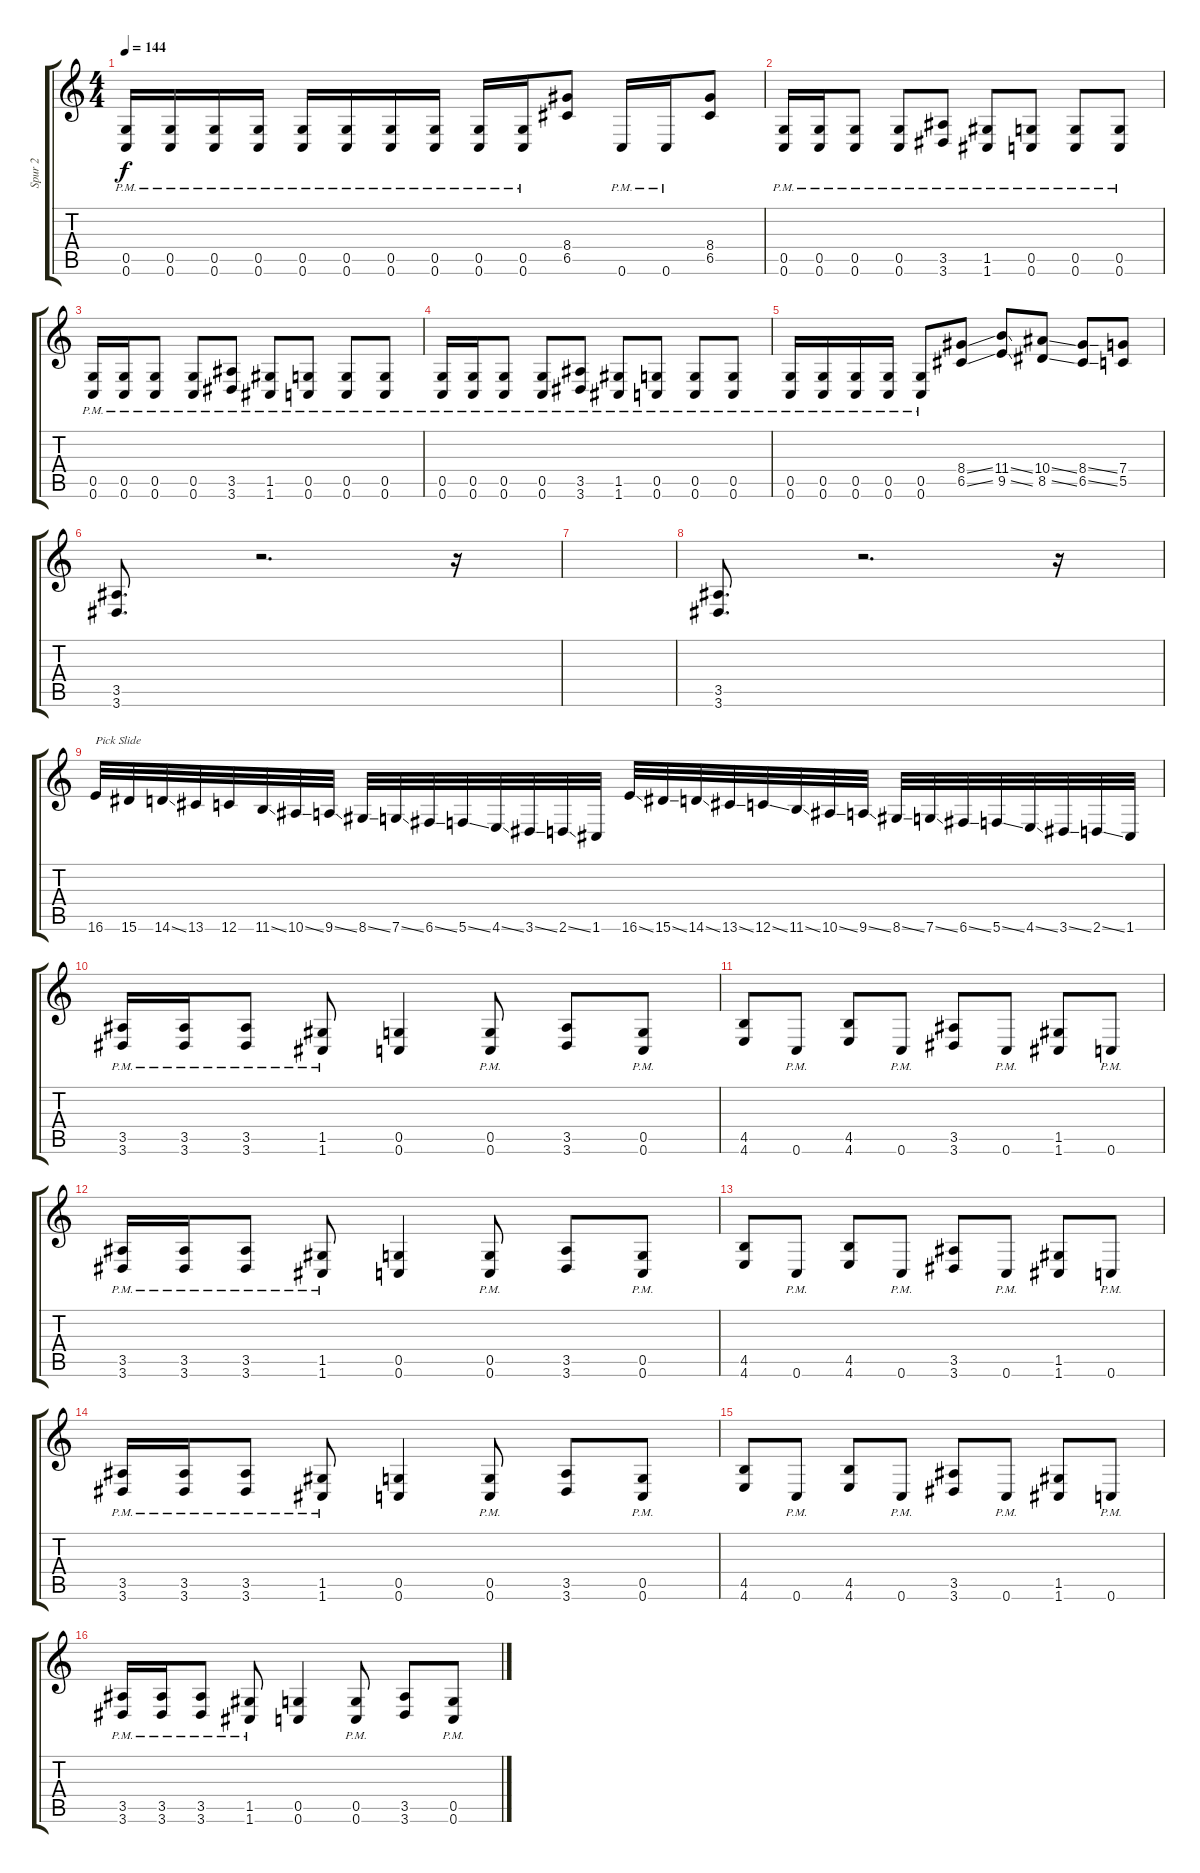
\track ("Spur 2" "Spur 2") {instrument distortionguitar}
\staff {score tabs}
\tuning (D4 A3 F3 C3 G2 C2) {hide}
\ts (4 4)
\tempo 144
\clef g2
\ks c
(0.5{pm} 0.6{pm}).16{dy f} (0.5{pm} 0.6{pm}).16 (0.5{pm} 0.6{pm}).16 (0.5{pm} 0.6{pm}).16 (0.5{pm} 0.6{pm}).16 (0.5{pm} 0.6{pm}).16 (0.5{pm} 0.6{pm}).16 (0.5{pm} 0.6{pm}).16 (0.5{pm} 0.6{pm}).16 (0.5{pm} 0.6{pm}).16 (8.4 6.5).8 0.6{pm}.16 0.6{pm}.16 (8.4 6.5).8 |
(0.5{pm} 0.6{pm}).16 (0.5{pm} 0.6{pm}).16 (0.5{pm} 0.6{pm}).8 (0.5{pm} 0.6{pm}).8 (3.5{pm} 3.6{pm}).8 (1.5{pm} 1.6{pm}).8 (0.5{pm} 0.6{pm}).8 (0.5{pm} 0.6{pm}).8 (0.5{pm} 0.6{pm}).8 |
(0.5{pm} 0.6{pm}).16 (0.5{pm} 0.6{pm}).16 (0.5{pm} 0.6{pm}).8 (0.5{pm} 0.6{pm}).8 (3.5{pm} 3.6{pm}).8 (1.5{pm} 1.6{pm}).8 (0.5{pm} 0.6{pm}).8 (0.5{pm} 0.6{pm}).8 (0.5{pm} 0.6{pm}).8 |
(0.5{pm} 0.6{pm}).16 (0.5{pm} 0.6{pm}).16 (0.5{pm} 0.6{pm}).8 (0.5{pm} 0.6{pm}).8 (3.5{pm} 3.6{pm}).8 (1.5{pm} 1.6{pm}).8 (0.5{pm} 0.6{pm}).8 (0.5{pm} 0.6{pm}).8 (0.5{pm} 0.6{pm}).8 |
(0.5{pm} 0.6{pm}).16 (0.5{pm} 0.6{pm}).16 (0.5{pm} 0.6{pm}).16 (0.5{pm} 0.6{pm}).16 (0.5{pm} 0.6{pm}).8 (8.4{ss} 6.5{ss}).8 (11.4{ss} 9.5{ss}).8 (10.4{ss} 8.5{ss}).8 (8.4{ss} 6.5{ss}).8 (7.4 5.5).8 |
(3.5 3.6).8{d} r.2{d} r.16 |
|
(3.5 3.6).8{d} r.2{d} r.16 |
16.6.32{txt "Pick Slide" balance 8 instrument guitarharmonics} 15.6.32 14.6{ss}.32 13.6.32 12.6.32 11.6{ss}.32 10.6{ss}.32 9.6{ss}.32 8.6{ss}.32 7.6{ss}.32 6.6{ss}.32 5.6{ss}.32 4.6{ss}.32 3.6{ss}.32 2.6{ss}.32 1.6.32 16.6{ss}.32 15.6{ss}.32 14.6{ss}.32 13.6{ss}.32 12.6{ss}.32 11.6{ss}.32 10.6{ss}.32 9.6{ss}.32 8.6{ss}.32 7.6{ss}.32 6.6{ss}.32 5.6{ss}.32 4.6{ss}.32 3.6{ss}.32 2.6{ss}.32 1.6.32 |
(3.5{pm} 3.6{pm}).16{volume 16 balance 16 instrument distortionguitar} (3.5{pm} 3.6{pm}).16 (3.5{pm} 3.6{pm}).8 (1.5{pm} 1.6{pm}).8 (0.5 0.6).4 (0.5{pm} 0.6{pm}).8 (3.5 3.6).8 (0.5{pm} 0.6{pm}).8 |
(4.5 4.6).8 0.6{pm}.8 (4.5 4.6).8 0.6{pm}.8 (3.5 3.6).8 0.6{pm}.8 (1.5 1.6).8 0.6{pm}.8 |
(3.5{pm} 3.6{pm}).16 (3.5{pm} 3.6{pm}).16 (3.5{pm} 3.6{pm}).8 (1.5{pm} 1.6{pm}).8 (0.5 0.6).4 (0.5{pm} 0.6{pm}).8 (3.5 3.6).8 (0.5{pm} 0.6{pm}).8 |
(4.5 4.6).8 0.6{pm}.8 (4.5 4.6).8 0.6{pm}.8 (3.5 3.6).8 0.6{pm}.8 (1.5 1.6).8 0.6{pm}.8 |
(3.5{pm} 3.6{pm}).16 (3.5{pm} 3.6{pm}).16 (3.5{pm} 3.6{pm}).8 (1.5{pm} 1.6{pm}).8 (0.5 0.6).4 (0.5{pm} 0.6{pm}).8 (3.5 3.6).8 (0.5{pm} 0.6{pm}).8 |
(4.5 4.6).8 0.6{pm}.8 (4.5 4.6).8 0.6{pm}.8 (3.5 3.6).8 0.6{pm}.8 (1.5 1.6).8 0.6{pm}.8 |
(3.5{pm} 3.6{pm}).16 (3.5{pm} 3.6{pm}).16 (3.5{pm} 3.6{pm}).8 (1.5{pm} 1.6{pm}).8 (0.5 0.6).4 (0.5{pm} 0.6{pm}).8 (3.5 3.6).8 (0.5{pm} 0.6{pm}).8
